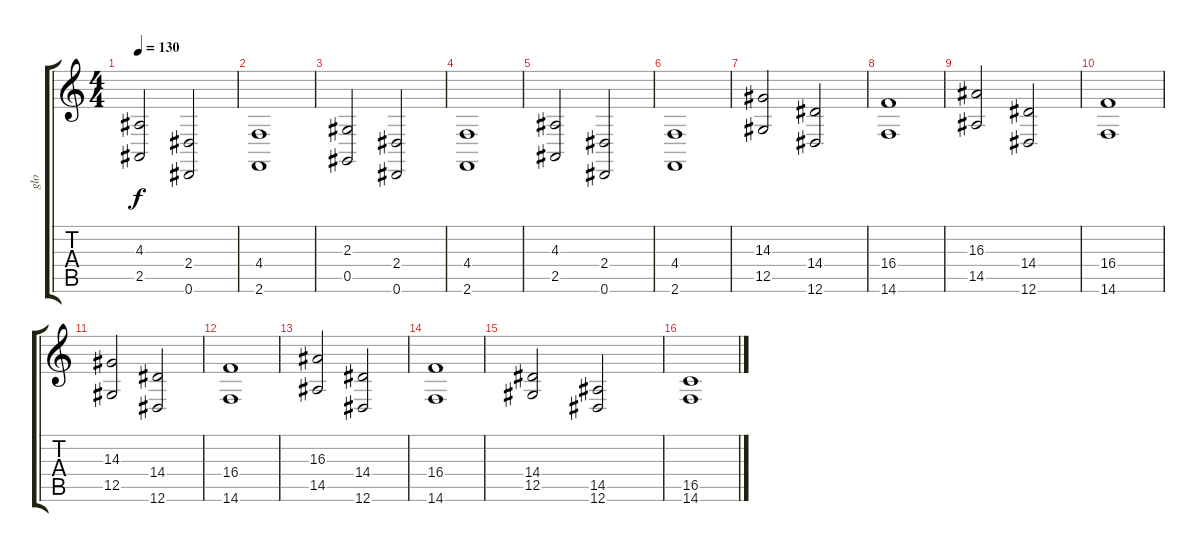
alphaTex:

\track ("glo" "glo") {instrument stringensemble1}
\staff {score tabs}
\tuning (Eb4 Bb3 Gb3 Db3 Ab2 Eb2) {hide}
\ts (4 4)
\tempo 130
\clef g2
\ks c
(4.3 2.5).2{dy f} (2.4 0.6).2 |
(4.4 2.6).1 |
(2.3 0.5).2 (2.4 0.6).2 |
(4.4 2.6).1 |
(4.3 2.5).2 (2.4 0.6).2 |
(4.4 2.6).1 |
(14.3 12.5).2 (14.4 12.6).2 |
(16.4 14.6).1 |
(16.3 14.5).2 (14.4 12.6).2 |
(16.4 14.6).1 |
(14.3 12.5).2 (14.4 12.6).2 |
(16.4 14.6).1 |
(16.3 14.5).2 (14.4 12.6).2 |
(16.4 14.6).1 |
(14.4 12.5).2 (14.5 12.6).2 |
(16.5 14.6).1
